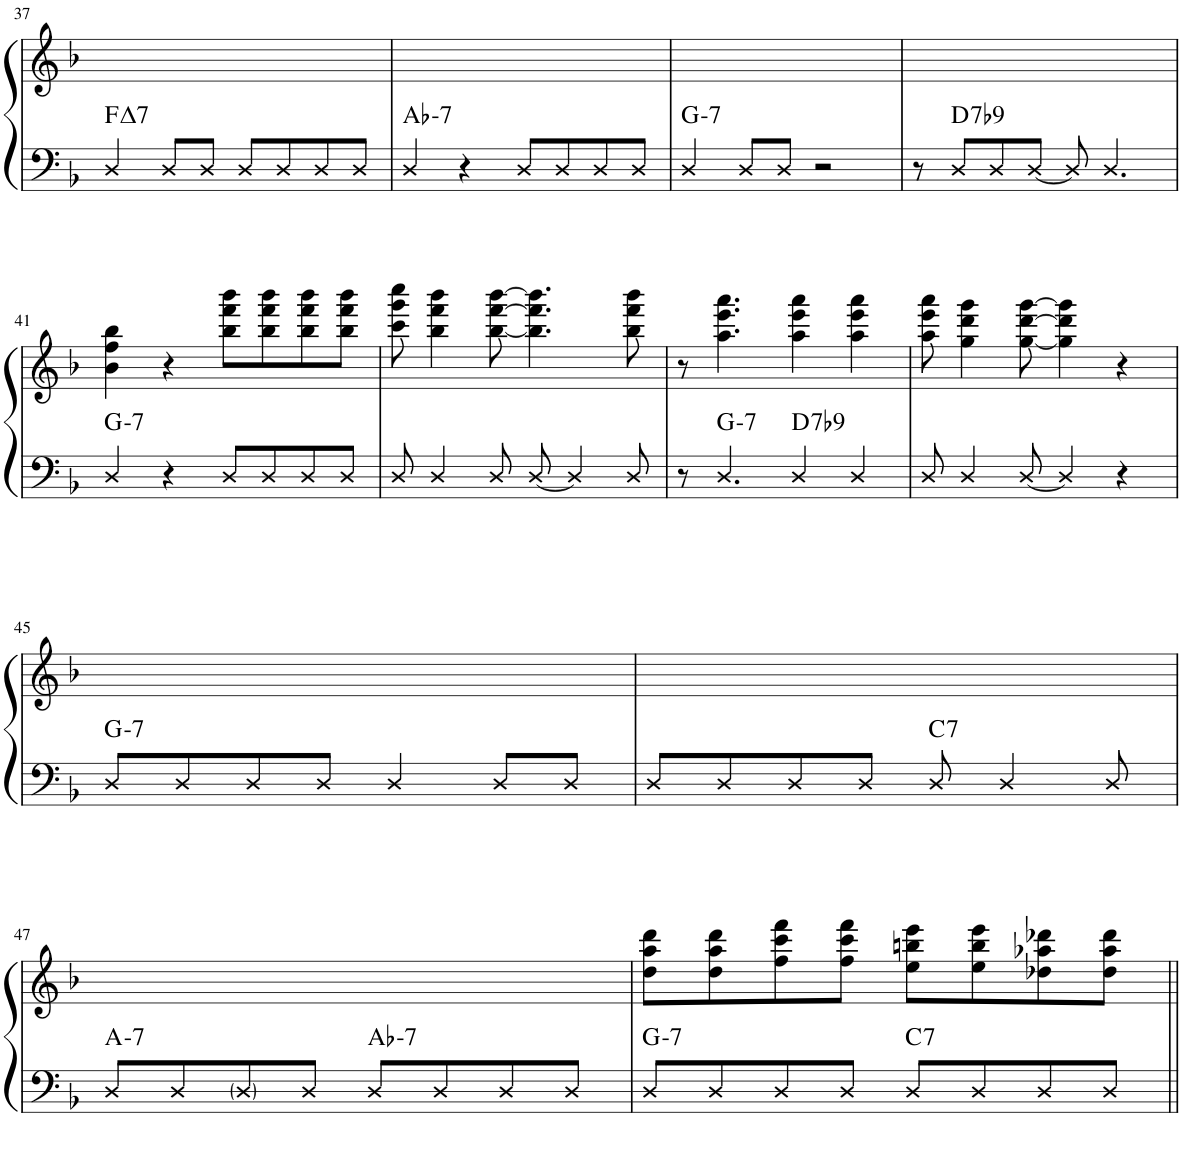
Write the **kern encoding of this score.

**kern	**kern	**harte
*part1	*part1	*part1
*staff2	*staff1	*
*I"Piano	*	*
*I'Pno.	*	*
!!LO:PB:g=z
*clefF4	*clefG2	*
*k[b-]	*k[b-]	*
*M4/4	*M4/4	*
=37	=37	=37
!	!	!LO:H:kt=7
4D/	1ryy	F:maj7
8D/L	.	.
8D/J	.	.
8D/L	.	.
8D/	.	.
8D/	.	.
8D/J	.	.
=38	=38	=38
!	!	!LO:H:kt=7
4D/	1ryy	Ab:min7
4r	.	.
8D/L	.	.
8D/	.	.
8D/	.	.
8D/J	.	.
=39	=39	=39
!	!	!LO:H:kt=7
4D/	1ryy	G:min7
8D/L	.	.
8D/J	.	.
2r	.	.
=40	=40	=40
*	*^	*
8r	1ryy	8ryy	.
!	!	!	!LO:H:kt=7
8D/L	.	2..ryy	D:7(b9)
8D/	.	.	.
[8D/J	.	.	.
8D/]	.	.	.
4.D/	.	.	.
!!LO:LB:g=z
=41	=41	=41	=41
!	!	!	!LO:H:kt=7
*	*v	*v	*
4D/	4b-\ 4ff\ 4bb-\	G:min7
4r	4r	.
8D/L	8bb-\ 8fff\ 8bbb-\L	.
8D/	8bb-\ 8fff\ 8bbb-\	.
8D/	8bb-\ 8fff\ 8bbb-\	.
8D/J	8bb-\ 8fff\ 8bbb-\J	.
=42	=42	=42
8D/	8ccc\ 8ggg\ 8cccc\	.
4D/	4bb-\ 4fff\ 4bbb-\	.
8D/	[8bb-\ [8fff\ [8bbb-\	.
[8D/	4.bb-\] 4.fff\] 4.bbb-\]	.
4D/]	.	.
8D/	8bb-\ 8fff\ 8bbb-\	.
=43	=43	=43
8r	8r	.
!	!	!LO:H:kt=7
4.D/	4.aa\ 4.eee\ 4.aaa\	G:min7
!	!	!LO:H:kt=7
4D/	4aa\ 4eee\ 4aaa\	D:7(b9)
4D/	4aa\ 4eee\ 4aaa\	.
=44	=44	=44
8D/	8aa\ 8eee\ 8aaa\	.
4D/	4gg\ 4ddd\ 4ggg\	.
[8D/	[8gg\ [8ddd\ [8ggg\	.
4D/]	4gg\] 4ddd\] 4ggg\]	.
4r	4r	.
!!LO:LB:g=z
=45	=45	=45
!	!	!LO:H:kt=7
8D/L	1ryy	G:min7
8D/	.	.
8D/	.	.
8D/J	.	.
4D/	.	.
8D/L	.	.
8D/J	.	.
=46	=46	=46
*	*^	*
8D/L	1ryy	2ryy	.
8D/	.	.	.
8D/	.	.	.
8D/J	.	.	.
!	!	!	!LO:H:kt=7
8D/	.	2ryy	C:7
4D/	.	.	.
8D/	.	.	.
!!LO:LB:g=z	!!
=47	=47	=47	=47
!	!	!	!LO:H:kt=7
8D/L	1ryy	2ryy	A:min7
8D/	.	.	.
8D/	.	.	.
8D/J	.	.	.
!	!	!	!LO:H:kt=7
8D/L	.	2ryy	Ab:min7
8D/	.	.	.
8D/	.	.	.
8D/J	.	.	.
=48	=48	=48	=48
!	!	!	!LO:H:kt=7
*	*v	*v	*
8D/L	8dd\ 8aa\ 8ddd\L	G:min7
8D/	8dd\ 8aa\ 8ddd\	.
8D/	8ff\ 8ccc\ 8fff\	.
8D/J	8ff\ 8ccc\ 8fff\J	.
!	!	!LO:H:kt=7
8D/L	8ee\ 8bbn\ 8eee\L	C:7
8D/	8ee\ 8bb\ 8eee\	.
8D/	8dd-X\ 8aa-X\ 8ddd-X\	.
8D/J	8dd-\ 8aa-\ 8ddd-\J	.
=||	=||	=||
*-	*-	*-
